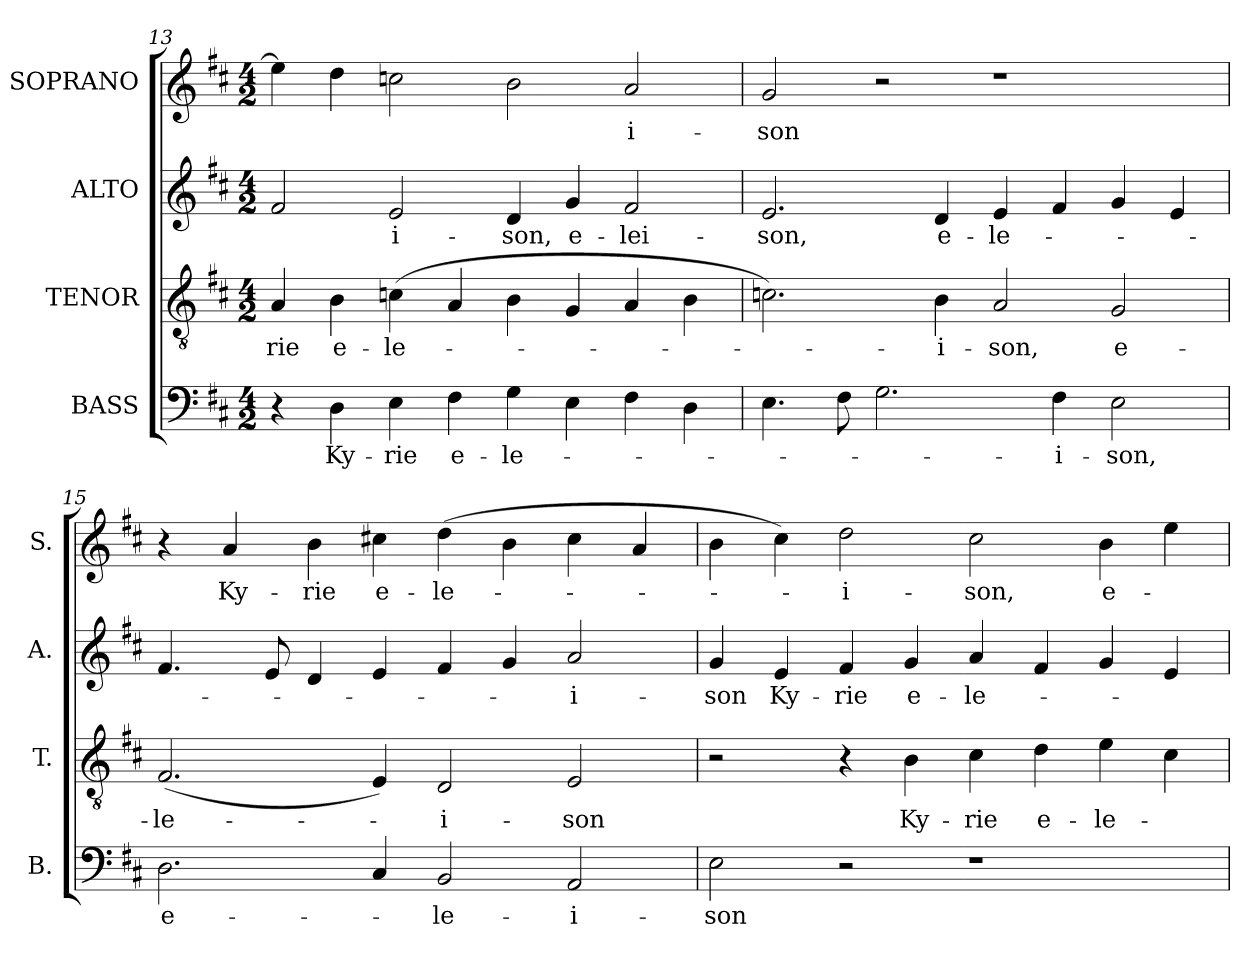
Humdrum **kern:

**kern	**text	**kern	**text	**kern	**text	**kern	**text
*part4	*part4	*part3	*part3	*part2	*part2	*part1	*part1
*staff4	*staff4	*staff3	*staff3	*staff2	*staff2	*staff1	*staff1
*I"BASS	*	*I"TENOR	*	*I"ALTO	*	*I"SOPRANO	*
*I'B.	*	*I'T.	*	*I'A.	*	*I'S.	*
*clefF4	*	*clefGv2	*	*clefG2	*	*clefG2	*
*	*	*ITrd7c12	*	*	*	*	*
*k[f#c#]	*	*k[f#c#]	*	*k[f#c#]	*	*k[f#c#]	*
*D:	*	*D:	*	*D:	*	*D:	*
*M4/2	*	*M4/2	*	*M4/2	*	*M4/2	*
=13	=13	=13	=13	=13	=13	=13	=13
!	!	!	!LO:LY:b:color=#000000	!	!	!	!
4r	.	4AAi/	-rie	2f#i/	.	4eei\]	.
!	!LO:LY:b:color=#000000	!	!	!	!	!	!
!	!	!	!LO:LY:b:color=#000000	!	!	!	!
4Di\	Ky-	4BBi\	e-	.	.	4ddi\	.
!	!LO:LY:b:color=#000000	!	!	!	!	!	!
!	!	!	!LO:LY:b:color=#000000	!	!	!	!
!	!	!	!	!	!LO:LY:b:color=#000000	!	!
4Ei\	-rie	(4Cni\	-le-	2ei/	-i-	2ccni\	.
!	!LO:LY:b:color=#000000	!	!	!	!	!	!
4F#i\	e-	4AAi/	.	.	.	.	.
!	!LO:LY:b:color=#000000	!	!	!	!	!	!
!	!	!	!	!	!LO:LY:b:color=#000000	!	!
4Gi\	-le-	4BBi\	.	4di/	-son,	2bi\	.
!	!	!	!	!	!LO:LY:b:color=#000000	!	!
4Ei\	.	4GGi/	.	4gi/	e-	.	.
!	!	!	!	!	!LO:LY:b:color=#000000	!	!
!	!	!	!	!	!	!	!LO:LY:b:color=#000000
4F#i\	.	4AAi/	.	2f#i/	-lei-	2ai/	-i-
4Di\	.	4BBi\	.	.	.	.	.
=14	=14	=14	=14	=14	=14	=14	=14
!	!	!	!	!	!LO:LY:b:color=#000000	!	!
!	!	!	!	!	!	!	!LO:LY:b:color=#000000
4.Ei\	.	2.Cni\)	.	2.ei/	-son,	2gi/	-son
8F#i\	.	.	.	.	.	.	.
2.Gi\	.	.	.	.	.	2r	.
!	!	!	!LO:LY:b:color=#000000	!	!	!	!
!	!	!	!	!	!LO:LY:b:color=#000000	!	!
.	.	4BBi\	-i-	4di/	e-	.	.
!	!	!	!LO:LY:b:color=#000000	!	!	!	!
!	!	!	!	!	!LO:LY:b:color=#000000	!	!
.	.	2AAi/	-son,	4ei/	-le-	1r	.
!	!LO:LY:b:color=#000000	!	!	!	!	!	!
4F#i\	-i-	.	.	4f#i/	.	.	.
!	!LO:LY:b:color=#000000	!	!	!	!	!	!
!	!	!	!LO:LY:b:color=#000000	!	!	!	!
2Ei\	-son,	2GGi/	e-	4gi/	.	.	.
.	.	.	.	4ei/	.	.	.
!!LO:PB:g=z
=15	=15	=15	=15	=15	=15	=15	=15
!	!LO:LY:b:color=#000000	!	!	!	!	!	!
!	!	!	!LO:LY:b:color=#000000	!	!	!	!
2.Di\	e-	(2.FF#i/	-le-	4.f#i/	.	4r	.
!	!	!	!	!	!	!	!LO:LY:b:color=#000000
.	.	.	.	.	.	4ai/	Ky-
.	.	.	.	8ei/	.	.	.
!	!	!	!	!	!	!	!LO:LY:b:color=#000000
.	.	.	.	4di/	.	4bi\	-rie
!	!	!	!	!	!	!	!LO:LY:b:color=#000000
4C#i/	.	4EEi/)	.	4ei/	.	4cc#Xi\	e-
!	!LO:LY:b:color=#000000	!	!	!	!	!	!
!	!	!	!LO:LY:b:color=#000000	!	!	!	!
!	!	!	!	!	!	!	!LO:LY:b:color=#000000
2BBi/	-le-	2DDi/	-i-	4f#i/	.	(4ddi\	-le-
.	.	.	.	4gi/	.	4bi\	.
!	!LO:LY:b:color=#000000	!	!	!	!	!	!
!	!	!	!LO:LY:b:color=#000000	!	!	!	!
!	!	!	!	!	!LO:LY:b:color=#000000	!	!
2AAi/	-i-	2EEi/	-son	2ai/	-i-	4cc#i\	.
.	.	.	.	.	.	4ai/	.
=16	=16	=16	=16	=16	=16	=16	=16
!	!LO:LY:b:color=#000000	!	!	!	!	!	!
!	!	!	!	!	!LO:LY:b:color=#000000	!	!
2Ei\	-son	2r	.	4gi/	-son	4bi\	.
!	!	!	!	!	!LO:LY:b:color=#000000	!	!
.	.	.	.	4ei/	Ky-	4cc#i\)	.
!	!	!	!	!	!LO:LY:b:color=#000000	!	!
!	!	!	!	!	!	!	!LO:LY:b:color=#000000
2r	.	4r	.	4f#i/	-rie	2ddi\	-i-
!	!	!	!LO:LY:b:color=#000000	!	!	!	!
!	!	!	!	!	!LO:LY:b:color=#000000	!	!
.	.	4BBi\	Ky-	4gi/	e-	.	.
!	!	!	!LO:LY:b:color=#000000	!	!	!	!
!	!	!	!	!	!LO:LY:b:color=#000000	!	!
!	!	!	!	!	!	!	!LO:LY:b:color=#000000
1r	.	4C#i\	-rie	4ai/	-le-	2cc#i\	-son,
!	!	!	!LO:LY:b:color=#000000	!	!	!	!
.	.	4Di\	e-	4f#i/	.	.	.
!	!	!	!LO:LY:b:color=#000000	!	!	!	!
!	!	!	!	!	!	!	!LO:LY:b:color=#000000
.	.	4Ei\	-le-	4gi/	.	4bi\	e-
.	.	4C#i\	.	4ei/	.	4eei\	.
=	=	=	=	=	=	=	=
*-	*-	*-	*-	*-	*-	*-	*-
